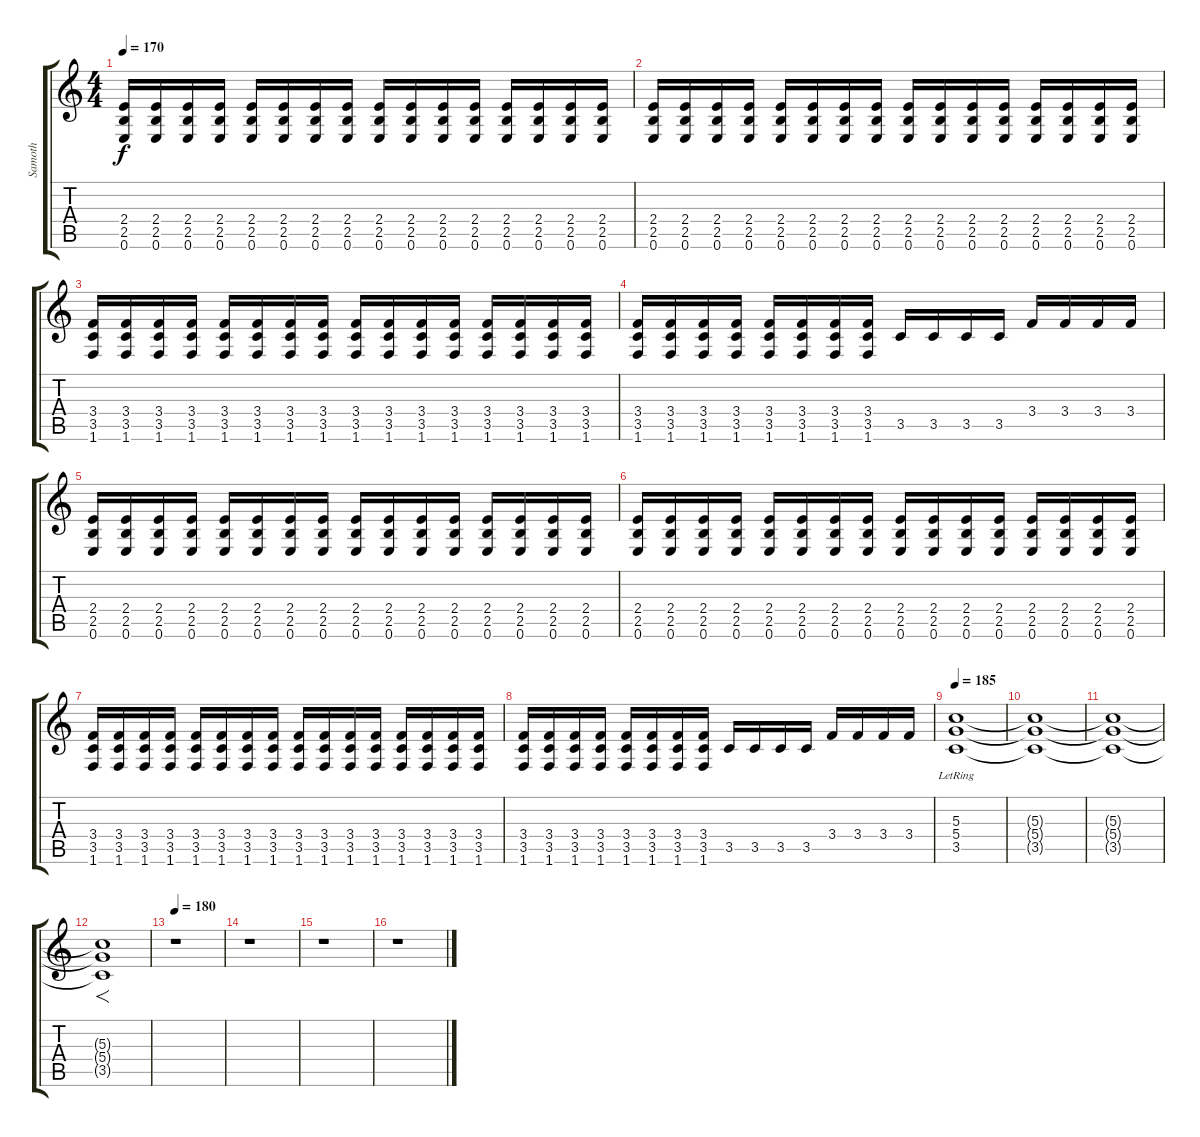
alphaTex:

\track ("Samoth" "Samoth") {instrument distortionguitar}
\staff {score tabs}
\tuning (E4 B3 G3 D3 A2 E2) {hide}
\ts (4 4)
\tempo 170
\clef g2
\ks c
(2.4 2.5 0.6).16{dy f} (2.4 2.5 0.6).16 (2.4 2.5 0.6).16 (2.4 2.5 0.6).16 (2.4 2.5 0.6).16 (2.4 2.5 0.6).16 (2.4 2.5 0.6).16 (2.4 2.5 0.6).16 (2.4 2.5 0.6).16 (2.4 2.5 0.6).16 (2.4 2.5 0.6).16 (2.4 2.5 0.6).16 (2.4 2.5 0.6).16 (2.4 2.5 0.6).16 (2.4 2.5 0.6).16 (2.4 2.5 0.6).16 |
(2.4 2.5 0.6).16 (2.4 2.5 0.6).16 (2.4 2.5 0.6).16 (2.4 2.5 0.6).16 (2.4 2.5 0.6).16 (2.4 2.5 0.6).16 (2.4 2.5 0.6).16 (2.4 2.5 0.6).16 (2.4 2.5 0.6).16 (2.4 2.5 0.6).16 (2.4 2.5 0.6).16 (2.4 2.5 0.6).16 (2.4 2.5 0.6).16 (2.4 2.5 0.6).16 (2.4 2.5 0.6).16 (2.4 2.5 0.6).16 |
(3.4 3.5 1.6).16 (3.4 3.5 1.6).16 (3.4 3.5 1.6).16 (3.4 3.5 1.6).16 (3.4 3.5 1.6).16 (3.4 3.5 1.6).16 (3.4 3.5 1.6).16 (3.4 3.5 1.6).16 (3.4 3.5 1.6).16 (3.4 3.5 1.6).16 (3.4 3.5 1.6).16 (3.4 3.5 1.6).16 (3.4 3.5 1.6).16 (3.4 3.5 1.6).16 (3.4 3.5 1.6).16 (3.4 3.5 1.6).16 |
(3.4 3.5 1.6).16 (3.4 3.5 1.6).16 (3.4 3.5 1.6).16 (3.4 3.5 1.6).16 (3.4 3.5 1.6).16 (3.4 3.5 1.6).16 (3.4 3.5 1.6).16 (3.4 3.5 1.6).16 3.5.16 3.5.16 3.5.16 3.5.16 3.4.16 3.4.16 3.4.16 3.4.16 |
(2.4 2.5 0.6).16 (2.4 2.5 0.6).16 (2.4 2.5 0.6).16 (2.4 2.5 0.6).16 (2.4 2.5 0.6).16 (2.4 2.5 0.6).16 (2.4 2.5 0.6).16 (2.4 2.5 0.6).16 (2.4 2.5 0.6).16 (2.4 2.5 0.6).16 (2.4 2.5 0.6).16 (2.4 2.5 0.6).16 (2.4 2.5 0.6).16 (2.4 2.5 0.6).16 (2.4 2.5 0.6).16 (2.4 2.5 0.6).16 |
(2.4 2.5 0.6).16 (2.4 2.5 0.6).16 (2.4 2.5 0.6).16 (2.4 2.5 0.6).16 (2.4 2.5 0.6).16 (2.4 2.5 0.6).16 (2.4 2.5 0.6).16 (2.4 2.5 0.6).16 (2.4 2.5 0.6).16 (2.4 2.5 0.6).16 (2.4 2.5 0.6).16 (2.4 2.5 0.6).16 (2.4 2.5 0.6).16 (2.4 2.5 0.6).16 (2.4 2.5 0.6).16 (2.4 2.5 0.6).16 |
(3.4 3.5 1.6).16 (3.4 3.5 1.6).16 (3.4 3.5 1.6).16 (3.4 3.5 1.6).16 (3.4 3.5 1.6).16 (3.4 3.5 1.6).16 (3.4 3.5 1.6).16 (3.4 3.5 1.6).16 (3.4 3.5 1.6).16 (3.4 3.5 1.6).16 (3.4 3.5 1.6).16 (3.4 3.5 1.6).16 (3.4 3.5 1.6).16 (3.4 3.5 1.6).16 (3.4 3.5 1.6).16 (3.4 3.5 1.6).16 |
(3.4 3.5 1.6).16 (3.4 3.5 1.6).16 (3.4 3.5 1.6).16 (3.4 3.5 1.6).16 (3.4 3.5 1.6).16 (3.4 3.5 1.6).16 (3.4 3.5 1.6).16 (3.4 3.5 1.6).16 3.5.16 3.5.16 3.5.16 3.5.16 3.4.16 3.4.16 3.4.16 3.4.16 |
\tempo 185
(5.3{lr} 5.4{lr} 3.5{lr}).1 |
(5.3{t} 5.4{t} 3.5{t}).1 |
(5.3{t} 5.4{t} 3.5{t}).1 |
(5.3{t} 5.4{t} 3.5{t}).1{f} |
\tempo 180
r.1 |
r.1 |
r.1 |
r.1
